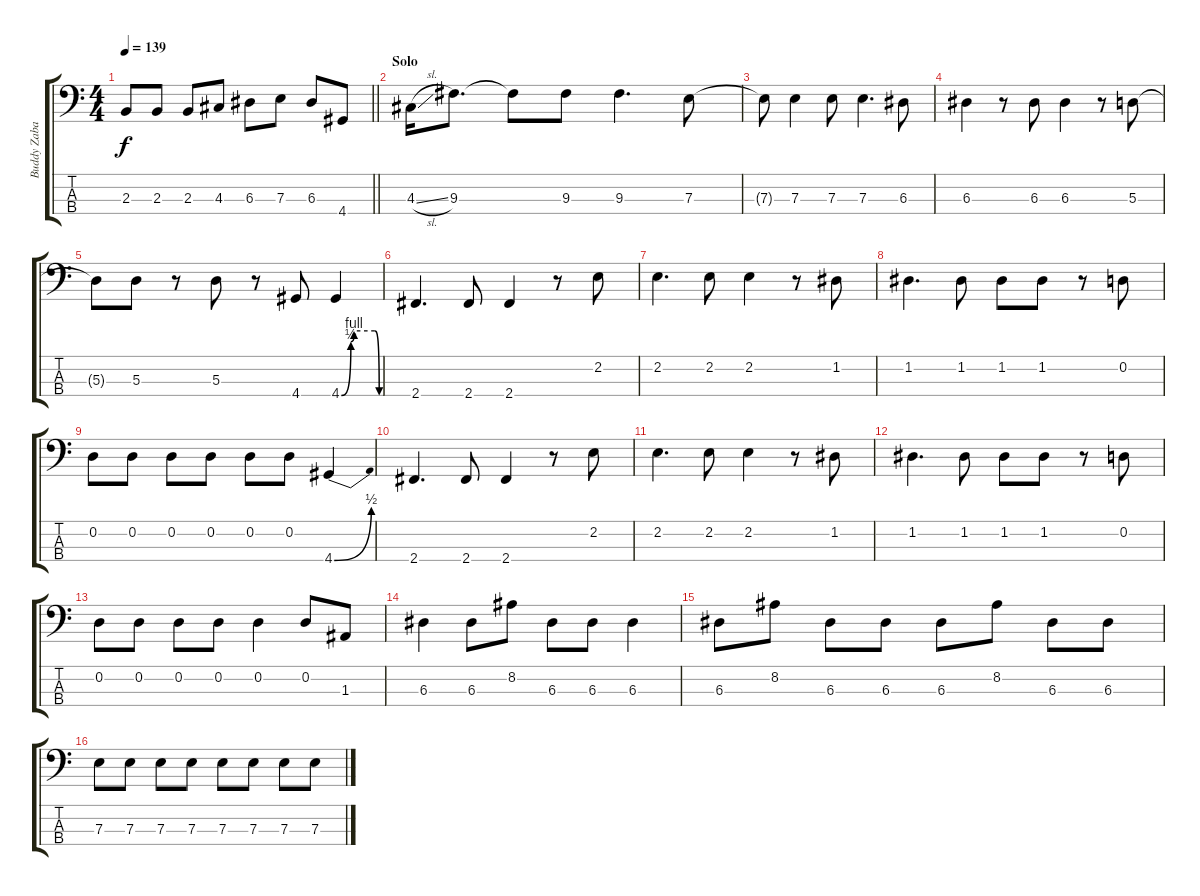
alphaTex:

\track ("Buddy Zabala(Bass)" "Buddy Zaba") {instrument electricbassfinger}
\staff {score tabs}
\tuning (G2 D2 A1 E1) {hide}
\ts (4 4)
\tempo 139
\clef f4
\barLineRight lightlight
\ks c
2.3.8{dy f} 2.3.8 2.3.8 4.3.8 6.3.8 7.3.8 6.3.8 4.4.8 |
\section ("" "Solo")
4.3{sl}.16 9.3.8{d} 9.3{t}.8 9.3.8 9.3.4{d} 7.3.8 |
7.3{t}.8 7.3.4 7.3.8 7.3.4{d} 6.3.8 |
6.3.4 r.8 6.3.8 6.3.4 r.8 5.3.8 |
5.3{t}.8 5.3.8 r.8 5.3.8 r.8 4.4.8 4.4{be (custom 0 0 15 2 20 4 53 4 60 0)}.4 |
2.4.4{d} 2.4.8 2.4.4 r.8 2.2.8 |
2.2.4{d} 2.2.8 2.2.4 r.8 1.2.8 |
1.2.4{d} 1.2.8 1.2.8 1.2.8 r.8 0.2.8 |
0.2.8 0.2.8 0.2.8 0.2.8 0.2.8 0.2.8 4.4{be (bend 0 0 60 2)}.4 |
2.4.4{d} 2.4.8 2.4.4 r.8 2.2.8 |
2.2.4{d} 2.2.8 2.2.4 r.8 1.2.8 |
1.2.4{d} 1.2.8 1.2.8 1.2.8 r.8 0.2.8 |
0.2.8 0.2.8 0.2.8 0.2.8 0.2.4 0.2.8 1.3.8 |
6.3.4 6.3.8 8.2.8 6.3.8 6.3.8 6.3.4 |
6.3.8 8.2.8 6.3.8 6.3.8 6.3.8 8.2.8 6.3.8 6.3.8 |
7.3.8 7.3.8 7.3.8 7.3.8 7.3.8 7.3.8 7.3.8 7.3.8
